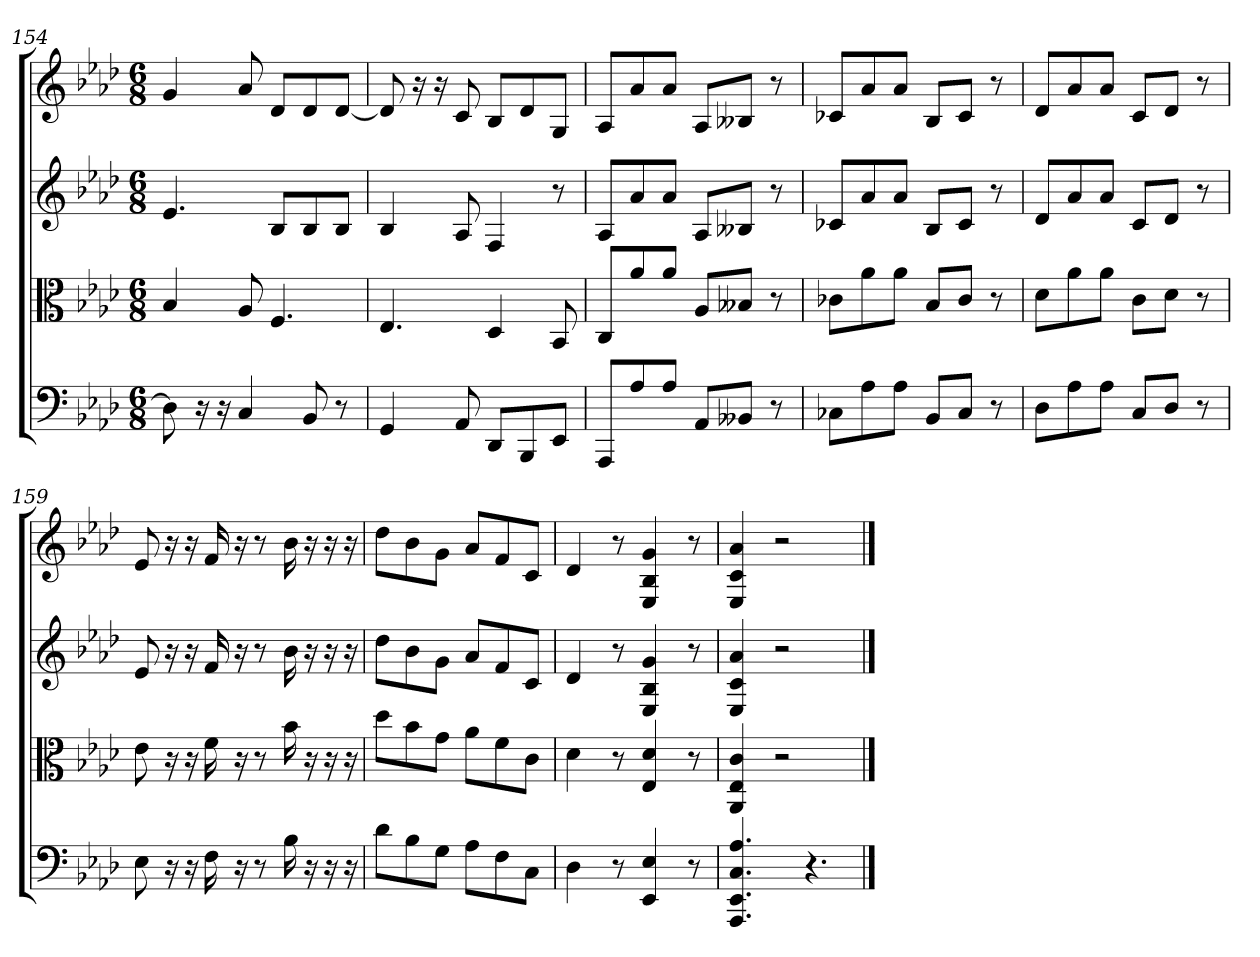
**kern	**kern	**kern	**kern
*part4	*part3	*part2	*part1
*staff4	*staff3	*staff2	*staff1
*clefF4	*clefC3	*clefG2	*clefG2
*k[b-e-a-d-]	*k[b-e-a-d-]	*k[b-e-a-d-]	*k[b-e-a-d-]
*A-:	*A-:	*A-:	*A-:
*M6/8	*M6/8	*M6/8	*M6/8
=154	=154	=154	=154
8D-]	4B-	4.e-	4g
16r	.	.	.
16r	.	.	.
4C	8A-	.	8a-
.	4.F	8B-/L	8d-/L
8BB-	.	8B-/	8d-/
8r	.	8B-/J	[8d-/J
=155	=155	=155	=155
4GG	4.E-	4B-	8d-]
.	.	.	16r
.	.	.	16r
8AA-	.	8A-	8c
8DD-/L	4D-	4F	8B-/L
8BBB-/	.	.	8d-/
8EE-/J	8BB-	8r	8G/J
=156	=156	=156	=156
8AAA-/L	8C/L	8A-/L	8A-/L
8A-/	8a-/	8a-/	8a-/
8A-/J	8a-/J	8a-/J	8a-/J
8AA-/L	8A-/L	8A-/L	8A-/L
8BB--X/J	8B--X/J	8B--X/J	8B--X/J
8r	8r	8r	8r
=157	=157	=157	=157
8C-X\L	8c-X\L	8c-X/L	8c-X/L
8A-\	8a-\	8a-/	8a-/
8A-\J	8a-\J	8a-/J	8a-/J
8BB-/L	8B-/L	8B-/L	8B-/L
8C-/J	8c-/J	8c-/J	8c-/J
8r	8r	8r	8r
=158	=158	=158	=158
8D-\L	8d-\L	8d-/L	8d-/L
8A-\	8a-\	8a-/	8a-/
8A-\J	8a-\J	8a-/J	8a-/J
8C/L	8c\L	8c/L	8c/L
8D-/J	8d-\J	8d-/J	8d-/J
8r	8r	8r	8r
=159	=159	=159	=159
8E-	8e-	8e-	8e-
16r	16r	16r	16r
16r	16r	16r	16r
16F	16f	16f	16f
16r	16r	16r	16r
8r	8r	8r	8r
16B-	16b-	16b-	16b-
16r	16r	16r	16r
16r	16r	16r	16r
16r	16r	16r	16r
=160	=160	=160	=160
8d-\L	8dd-\L	8dd-\L	8dd-\L
8B-\	8b-\	8b-\	8b-\
8G\J	8g\J	8g\J	8g\J
8A-\L	8a-\L	8a-/L	8a-/L
8F\	8f\	8f/	8f/
8C\J	8c\J	8c/J	8c/J
=161	=161	=161	=161
4D-	4d-	4d-	4d-
8r	8r	8r	8r
4EE- 4E-	4E- 4d-	4E- 4B- 4g	4E- 4B- 4g
8r	8r	8r	8r
=162	=162	=162	=162
4.AAA- 4.EE- 4.C 4.A-	4AA- 4E- 4c	4E- 4c 4a-	4E- 4c 4a-
.	2r	2r	2r
4.r	.	.	.
==	==	==	==
*-	*-	*-	*-
